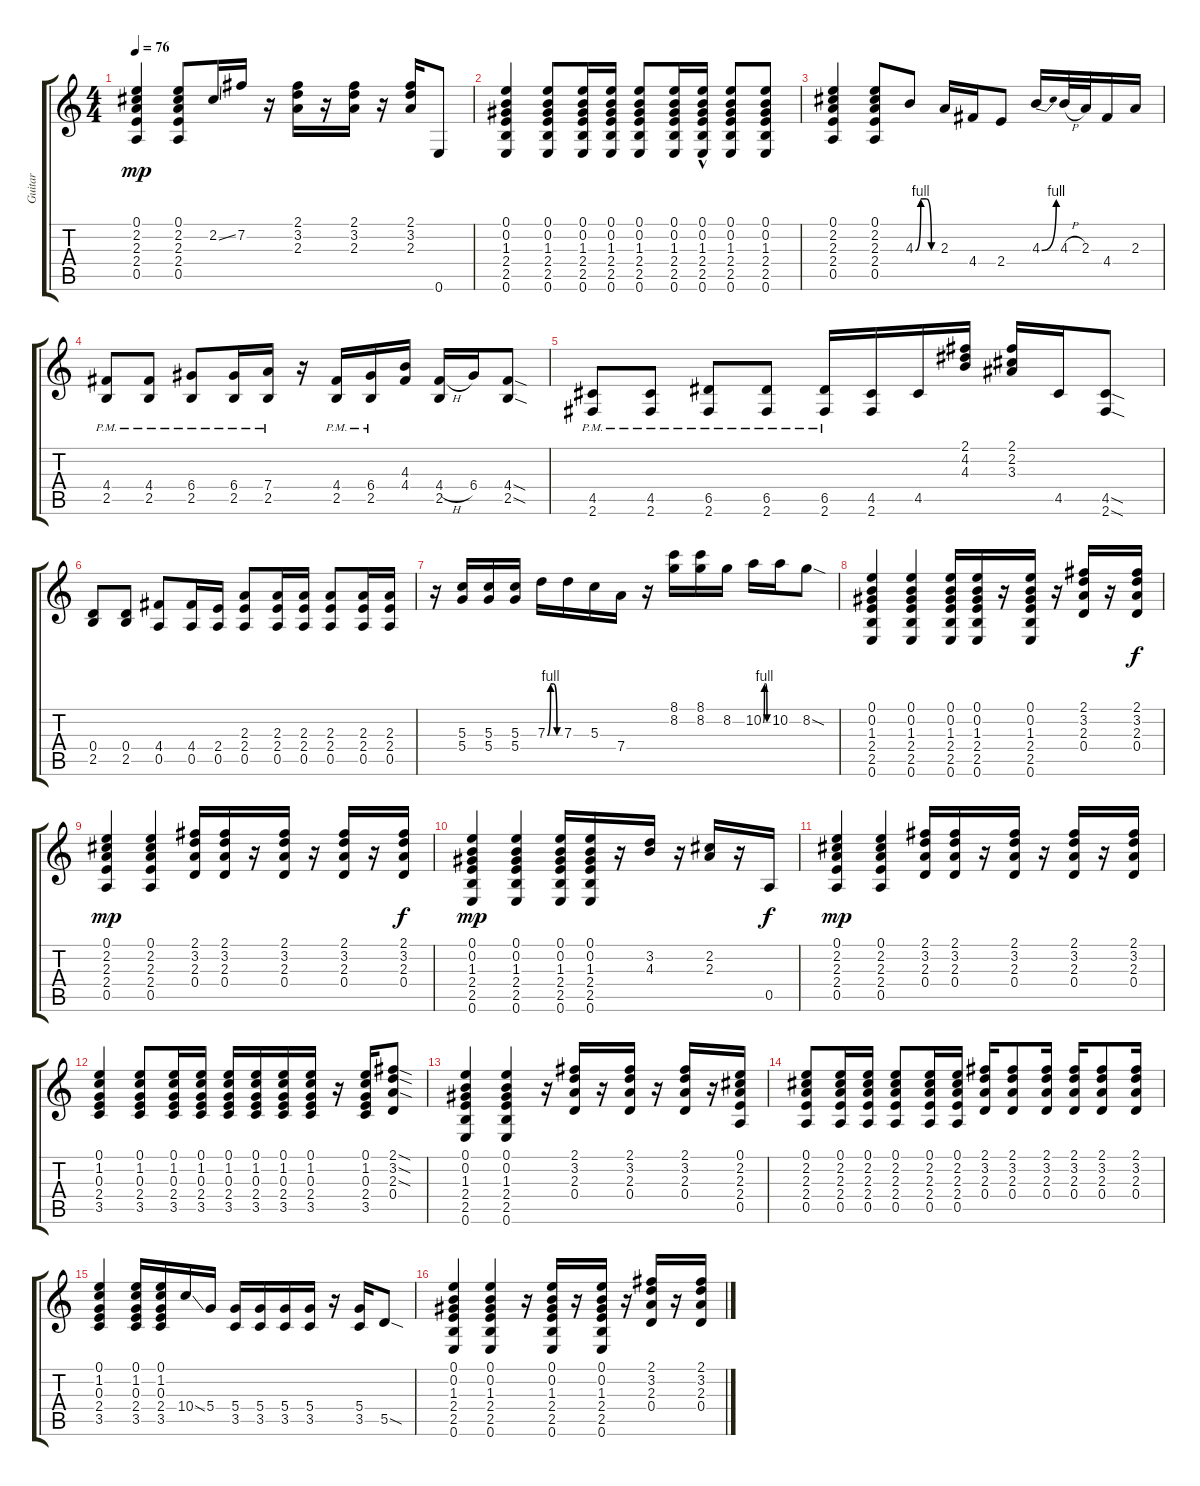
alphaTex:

\track ("Guitar" "Guitar") {instrument electricguitarclean}
\staff {score tabs}
\tuning (E4 B3 G3 D3 A2 E2) {hide}
\ts (4 4)
\tempo 76
\clef g2
\ks c
(0.1 2.2 2.3 2.4 0.5).4{dy mp} (0.1 2.2 2.3 2.4 0.5).8 2.2{ss}.16 7.2.16 r.16 (2.1 3.2 2.3).16 r.16 (2.1 3.2 2.3).16 r.16 (2.1 3.2 2.3).16 0.6.8 |
(0.1 0.2 1.3 2.4 2.5 0.6).4 (0.1 0.2 1.3 2.4 2.5 0.6).8 (0.1 0.2 1.3 2.4 2.5 0.6).16 (0.1 0.2 1.3 2.4 2.5 0.6).16 (0.1 0.2 1.3 2.4 2.5 0.6).8 (0.1 0.2 1.3 2.4 2.5 0.6).16 (0.1{hac} 0.2{hac} 1.3 2.4 2.5 0.6).16 (0.1 0.2 1.3 2.4 2.5 0.6).8 (0.1 0.2 1.3 2.4 2.5 0.6).8 |
(0.1 2.2 2.3 2.4 0.5).4 (0.1 2.2 2.3 2.4 0.5).8 4.3{be (custom 0 0 15 4 30 4 45 0 60 0)}.8 2.3.16 4.4.16 2.4.8 4.3{be (bend 0 0 60 4)}.16 4.3{h}.32 2.3.32 4.4.16 2.3.16 |
(4.4{pm} 2.5{pm}).8 (4.4{pm} 2.5{pm}).8 (6.4{pm} 2.5{pm}).8 (6.4{pm} 2.5{pm}).16 (7.4{pm} 2.5{pm}).16 r.16 (4.4{pm} 2.5{pm}).16 (6.4{pm} 2.5{pm}).16 (4.3 4.4).16 (4.4{h} 2.5).16 6.4.16 (4.4{sod} 2.5{sod}).8 |
(4.5{pm} 2.6{pm}).8 (4.5{pm} 2.6{pm}).8 (6.5{pm} 2.6{pm}).8 (6.5{pm} 2.6{pm}).8 (6.5{pm} 2.6{pm}).16 (4.5 2.6).16 4.5.16 (2.1 4.2 4.3).16 (2.1 2.2 3.3).16 4.5.16 (4.5{sod} 2.6{sod}).8 |
(0.4 2.5).8 (0.4 2.5).8 (4.4 0.5).8 (4.4 0.5).16 (2.4 0.5).16 (2.3 2.4 0.5).8 (2.3 2.4 0.5).16 (2.3 2.4 0.5).16 (2.3 2.4 0.5).8 (2.3 2.4 0.5).16 (2.3 2.4 0.5).16 |
r.16 (5.3 5.4).16 (5.3 5.4).16 (5.3 5.4).16 7.3{be (custom 0 0 15 4 30 4 45 0 60 0)}.16 7.3.16 5.3.16 7.4.16 r.16 (8.1 8.2).16 (8.1 8.2).16 8.2.16 10.2{be (custom 0 0 15 4 30 4 45 0 60 0)}.16 10.2.16 8.2{sod}.8 |
(0.1 0.2 1.3 2.4 2.5 0.6).4 (0.1 0.2 1.3 2.4 2.5 0.6).4 (0.1 0.2 1.3 2.4 2.5 0.6).16 (0.1 0.2 1.3 2.4 2.5 0.6).16 r.16 (0.1 0.2 1.3 2.4 2.5 0.6).16 r.16 (2.1 3.2 2.3 0.4).16 r.16 (2.1 3.2 2.3 0.4).16{dy f} |
(0.1 2.2 2.3 2.4 0.5).4{dy mp} (0.1 2.2 2.3 2.4 0.5).4 (2.1 3.2 2.3 0.4).16 (2.1 3.2 2.3 0.4).16 r.16 (2.1 3.2 2.3 0.4).16 r.16 (2.1 3.2 2.3 0.4).16 r.16 (2.1 3.2 2.3 0.4).16{dy f} |
(0.1 0.2 1.3 2.4 2.5 0.6).4{dy mp} (0.1 0.2 1.3 2.4 2.5 0.6).4 (0.1 0.2 1.3 2.4 2.5 0.6).16 (0.1 0.2 1.3 2.4 2.5 0.6).16 r.16 (3.2 4.3).16 r.16 (2.2 2.3).16 r.16 0.5.16{dy f} |
(0.1 2.2 2.3 2.4 0.5).4{dy mp} (0.1 2.2 2.3 2.4 0.5).4 (2.1 3.2 2.3 0.4).16 (2.1 3.2 2.3 0.4).16 r.16 (2.1 3.2 2.3 0.4).16 r.16 (2.1 3.2 2.3 0.4).16 r.16 (2.1 3.2 2.3 0.4).16 |
(0.1 1.2 0.3 2.4 3.5).4 (0.1 1.2 0.3 2.4 3.5).8 (0.1 1.2 0.3 2.4 3.5).16 (0.1 1.2 0.3 2.4 3.5).16 (0.1 1.2 0.3 2.4 3.5).16 (0.1 1.2 0.3 2.4 3.5).16 (0.1 1.2 0.3 2.4 3.5).16 (0.1 1.2 0.3 2.4 3.5).16 r.16 (0.1 1.2 0.3 2.4 3.5).16 (2.1{sod} 3.2{sod} 2.3{sod} 0.4).8 |
(0.1 0.2 1.3 2.4 2.5 0.6).4 (0.1 0.2 1.3 2.4 2.5 0.6).4 r.16 (2.1 3.2 2.3 0.4).16 r.16 (2.1 3.2 2.3 0.4).16 r.16 (2.1 3.2 2.3 0.4).16 r.16 (0.1 2.2 2.3 2.4 0.5).16 |
(0.1 2.2 2.3 2.4 0.5).8 (0.1 2.2 2.3 2.4 0.5).16 (0.1 2.2 2.3 2.4 0.5).16 (0.1 2.2 2.3 2.4 0.5).8 (0.1 2.2 2.3 2.4 0.5).16 (0.1 2.2 2.3 2.4 0.5).16 (2.1 3.2 2.3 0.4).16 (2.1 3.2 2.3 0.4).8 (2.1 3.2 2.3 0.4).16 (2.1 3.2 2.3 0.4).16 (2.1 3.2 2.3 0.4).8 (2.1 3.2 2.3 0.4).16 |
(0.1 1.2 0.3 2.4 3.5).4 (0.1 1.2 0.3 2.4 3.5).16 (0.1 1.2 0.3 2.4 3.5).16 10.4{ss}.16 5.4.16 (5.4 3.5).16 (5.4 3.5).16 (5.4 3.5).16 (5.4 3.5).16 r.16 (5.4 3.5).16 5.5{sod}.8 |
(0.1 0.2 1.3 2.4 2.5 0.6).4 (0.1 0.2 1.3 2.4 2.5 0.6).4 r.16 (0.1 0.2 1.3 2.4 2.5 0.6).16 r.16 (0.1 0.2 1.3 2.4 2.5 0.6).16 r.16 (2.1 3.2 2.3 0.4).16 r.16 (2.1 3.2 2.3 0.4).16
